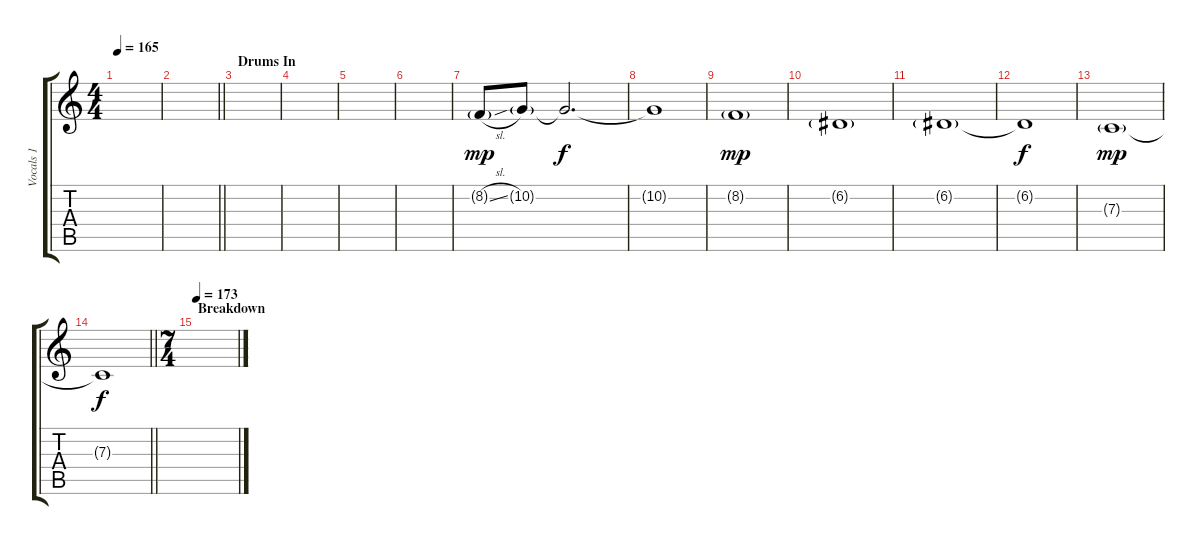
\track ("Vocals 1" "Vocals 1") {instrument clarinet}
\staff {score tabs}
\tuning (D4 A3 F3 C3 G2 C2) {hide}
\ts (4 4)
\tempo 165
\clef g2
\ks c
|
\barLineRight lightlight
|
\section ("" "Drums In")
|
|
|
|
8.2{sl g}.8{dy mp} 10.2{g}.8 10.2{t}.2{d dy f} |
10.2{t}.1 |
8.2{g}.1{dy mp} |
6.2{g}.1 |
6.2{g}.1 |
6.2{t}.1{dy f} |
7.3{g}.1{dy mp} |
\barLineRight lightlight
7.3{t}.1{dy f} |
\ts (7 4)
\section ("" "Breakdown")
\tempo 173
